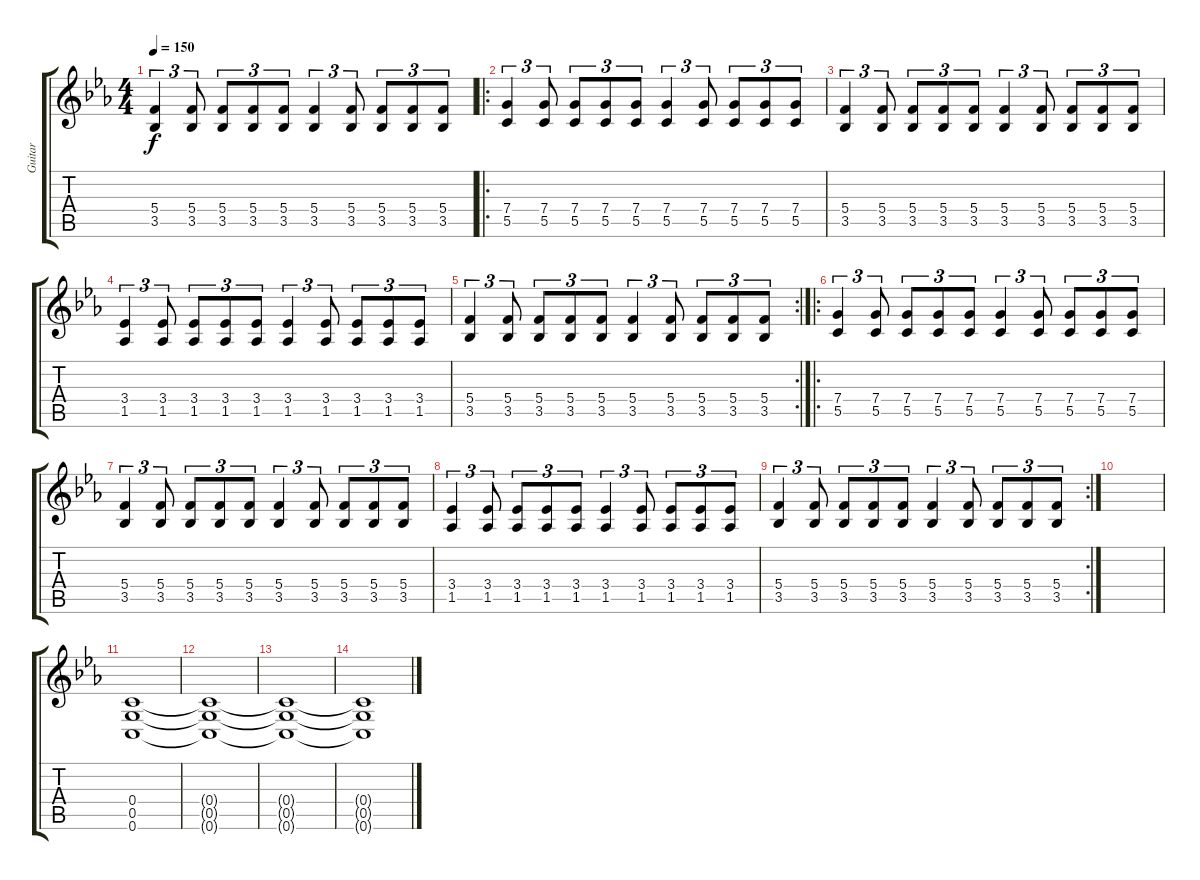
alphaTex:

\track ("Guitar" "Guitar") {instrument distortionguitar}
\staff {score tabs}
\tuning (D4 A3 F3 C3 G2 C2) {hide}
\ts (4 4)
\tempo 150
\clef g2
\ks cminor
(5.4 3.5).4{tu (3 2) dy f} (5.4 3.5).8{tu (3 2)} (5.4 3.5).8{tu (3 2)} (5.4 3.5).8{tu (3 2)} (5.4 3.5).8{tu (3 2)} (5.4 3.5).4{tu (3 2)} (5.4 3.5).8{tu (3 2)} (5.4 3.5).8{tu (3 2)} (5.4 3.5).8{tu (3 2)} (5.4 3.5).8{tu (3 2)} |
\ro
(7.4 5.5).4{tu (3 2)} (7.4 5.5).8{tu (3 2)} (7.4 5.5).8{tu (3 2)} (7.4 5.5).8{tu (3 2)} (7.4 5.5).8{tu (3 2)} (7.4 5.5).4{tu (3 2)} (7.4 5.5).8{tu (3 2)} (7.4 5.5).8{tu (3 2)} (7.4 5.5).8{tu (3 2)} (7.4 5.5).8{tu (3 2)} |
(5.4 3.5).4{tu (3 2)} (5.4 3.5).8{tu (3 2)} (5.4 3.5).8{tu (3 2)} (5.4 3.5).8{tu (3 2)} (5.4 3.5).8{tu (3 2)} (5.4 3.5).4{tu (3 2)} (5.4 3.5).8{tu (3 2)} (5.4 3.5).8{tu (3 2)} (5.4 3.5).8{tu (3 2)} (5.4 3.5).8{tu (3 2)} |
(3.4 1.5).4{tu (3 2)} (3.4 1.5).8{tu (3 2)} (3.4 1.5).8{tu (3 2)} (3.4 1.5).8{tu (3 2)} (3.4 1.5).8{tu (3 2)} (3.4 1.5).4{tu (3 2)} (3.4 1.5).8{tu (3 2)} (3.4 1.5).8{tu (3 2)} (3.4 1.5).8{tu (3 2)} (3.4 1.5).8{tu (3 2)} |
\rc 2
(5.4 3.5).4{tu (3 2)} (5.4 3.5).8{tu (3 2)} (5.4 3.5).8{tu (3 2)} (5.4 3.5).8{tu (3 2)} (5.4 3.5).8{tu (3 2)} (5.4 3.5).4{tu (3 2)} (5.4 3.5).8{tu (3 2)} (5.4 3.5).8{tu (3 2)} (5.4 3.5).8{tu (3 2)} (5.4 3.5).8{tu (3 2)} |
\ro
(7.4 5.5).4{tu (3 2)} (7.4 5.5).8{tu (3 2)} (7.4 5.5).8{tu (3 2)} (7.4 5.5).8{tu (3 2)} (7.4 5.5).8{tu (3 2)} (7.4 5.5).4{tu (3 2)} (7.4 5.5).8{tu (3 2)} (7.4 5.5).8{tu (3 2)} (7.4 5.5).8{tu (3 2)} (7.4 5.5).8{tu (3 2)} |
(5.4 3.5).4{tu (3 2)} (5.4 3.5).8{tu (3 2)} (5.4 3.5).8{tu (3 2)} (5.4 3.5).8{tu (3 2)} (5.4 3.5).8{tu (3 2)} (5.4 3.5).4{tu (3 2)} (5.4 3.5).8{tu (3 2)} (5.4 3.5).8{tu (3 2)} (5.4 3.5).8{tu (3 2)} (5.4 3.5).8{tu (3 2)} |
(3.4 1.5).4{tu (3 2)} (3.4 1.5).8{tu (3 2)} (3.4 1.5).8{tu (3 2)} (3.4 1.5).8{tu (3 2)} (3.4 1.5).8{tu (3 2)} (3.4 1.5).4{tu (3 2)} (3.4 1.5).8{tu (3 2)} (3.4 1.5).8{tu (3 2)} (3.4 1.5).8{tu (3 2)} (3.4 1.5).8{tu (3 2)} |
\rc 2
(5.4 3.5).4{tu (3 2)} (5.4 3.5).8{tu (3 2)} (5.4 3.5).8{tu (3 2)} (5.4 3.5).8{tu (3 2)} (5.4 3.5).8{tu (3 2)} (5.4 3.5).4{tu (3 2)} (5.4 3.5).8{tu (3 2)} (5.4 3.5).8{tu (3 2)} (5.4 3.5).8{tu (3 2)} (5.4 3.5).8{tu (3 2)} |
|
(0.4 0.5 0.6).1 |
(0.4{t} 0.5{t} 0.6{t}).1{volume 4} |
(0.4{t} 0.5{t} 0.6{t}).1 |
(0.4{t} 0.5{t} 0.6{t}).1
